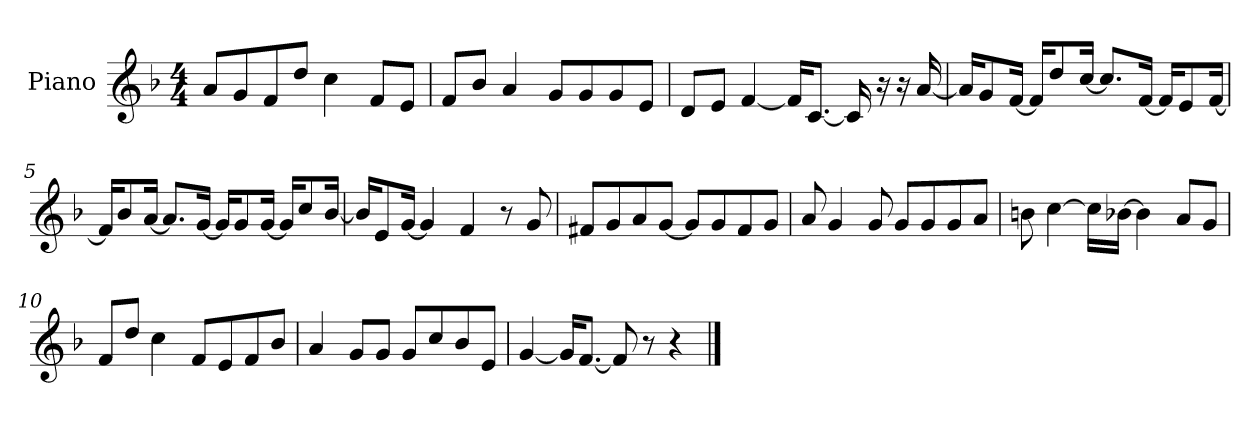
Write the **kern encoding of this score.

**kern
*part1
*staff1
*I"Piano
*I'P-no
*clefG2
*k[b-]
*M4/4
*MM90
=1
8a/L
8g/
8f/
8dd/J
4cc\
8f/L
8e/J
=2
8f/L
8b-/J
4a/
8g/L
8g/
8g/
8e/J
=3
8d/L
8e/J
[4f/
16f/KL]
[8.c/J
16c/]
16r
16r
[16a/
=4
16a/KL]
8g/
[16f/Jk
16f/KL]
8dd/
[16cc/Jk
8.cc/L]
[16f/Jk
16f/KL]
8e/
[16f/Jk
!!LO:LB:g=z
=5
16f/KL]
8b-/
[16a/Jk
8.a/L]
[16g/Jk
16g/KL]
8g/
[16g/Jk
16g/KL]
8cc/
[16b-/Jk
=6
16b-/KL]
8e/
[16g/Jk
4g/]
4f/
8r
8g/
=7
8f#X/L
8g/
8a/
[8g/J
8g/L]
8g/
8f#/
8g/J
=8
8a/
4g/
8g/
8g/L
8g/
8g/
8a/J
=9
8bn\
[4cc\
16cc\LL]
[16b-X\JJ
4b-\]
8a/L
8g/J
!!LO:LB:g=z
=10
8f/L
8dd/J
4cc\
8f/L
8e/
8f/
8b-/J
=11
4a/
8g/L
8g/J
8g/L
8cc/
8b-/
8e/J
=12
[4g/
16g/KL]
[8.f/J
8f/]
8r
4r
==
*-
